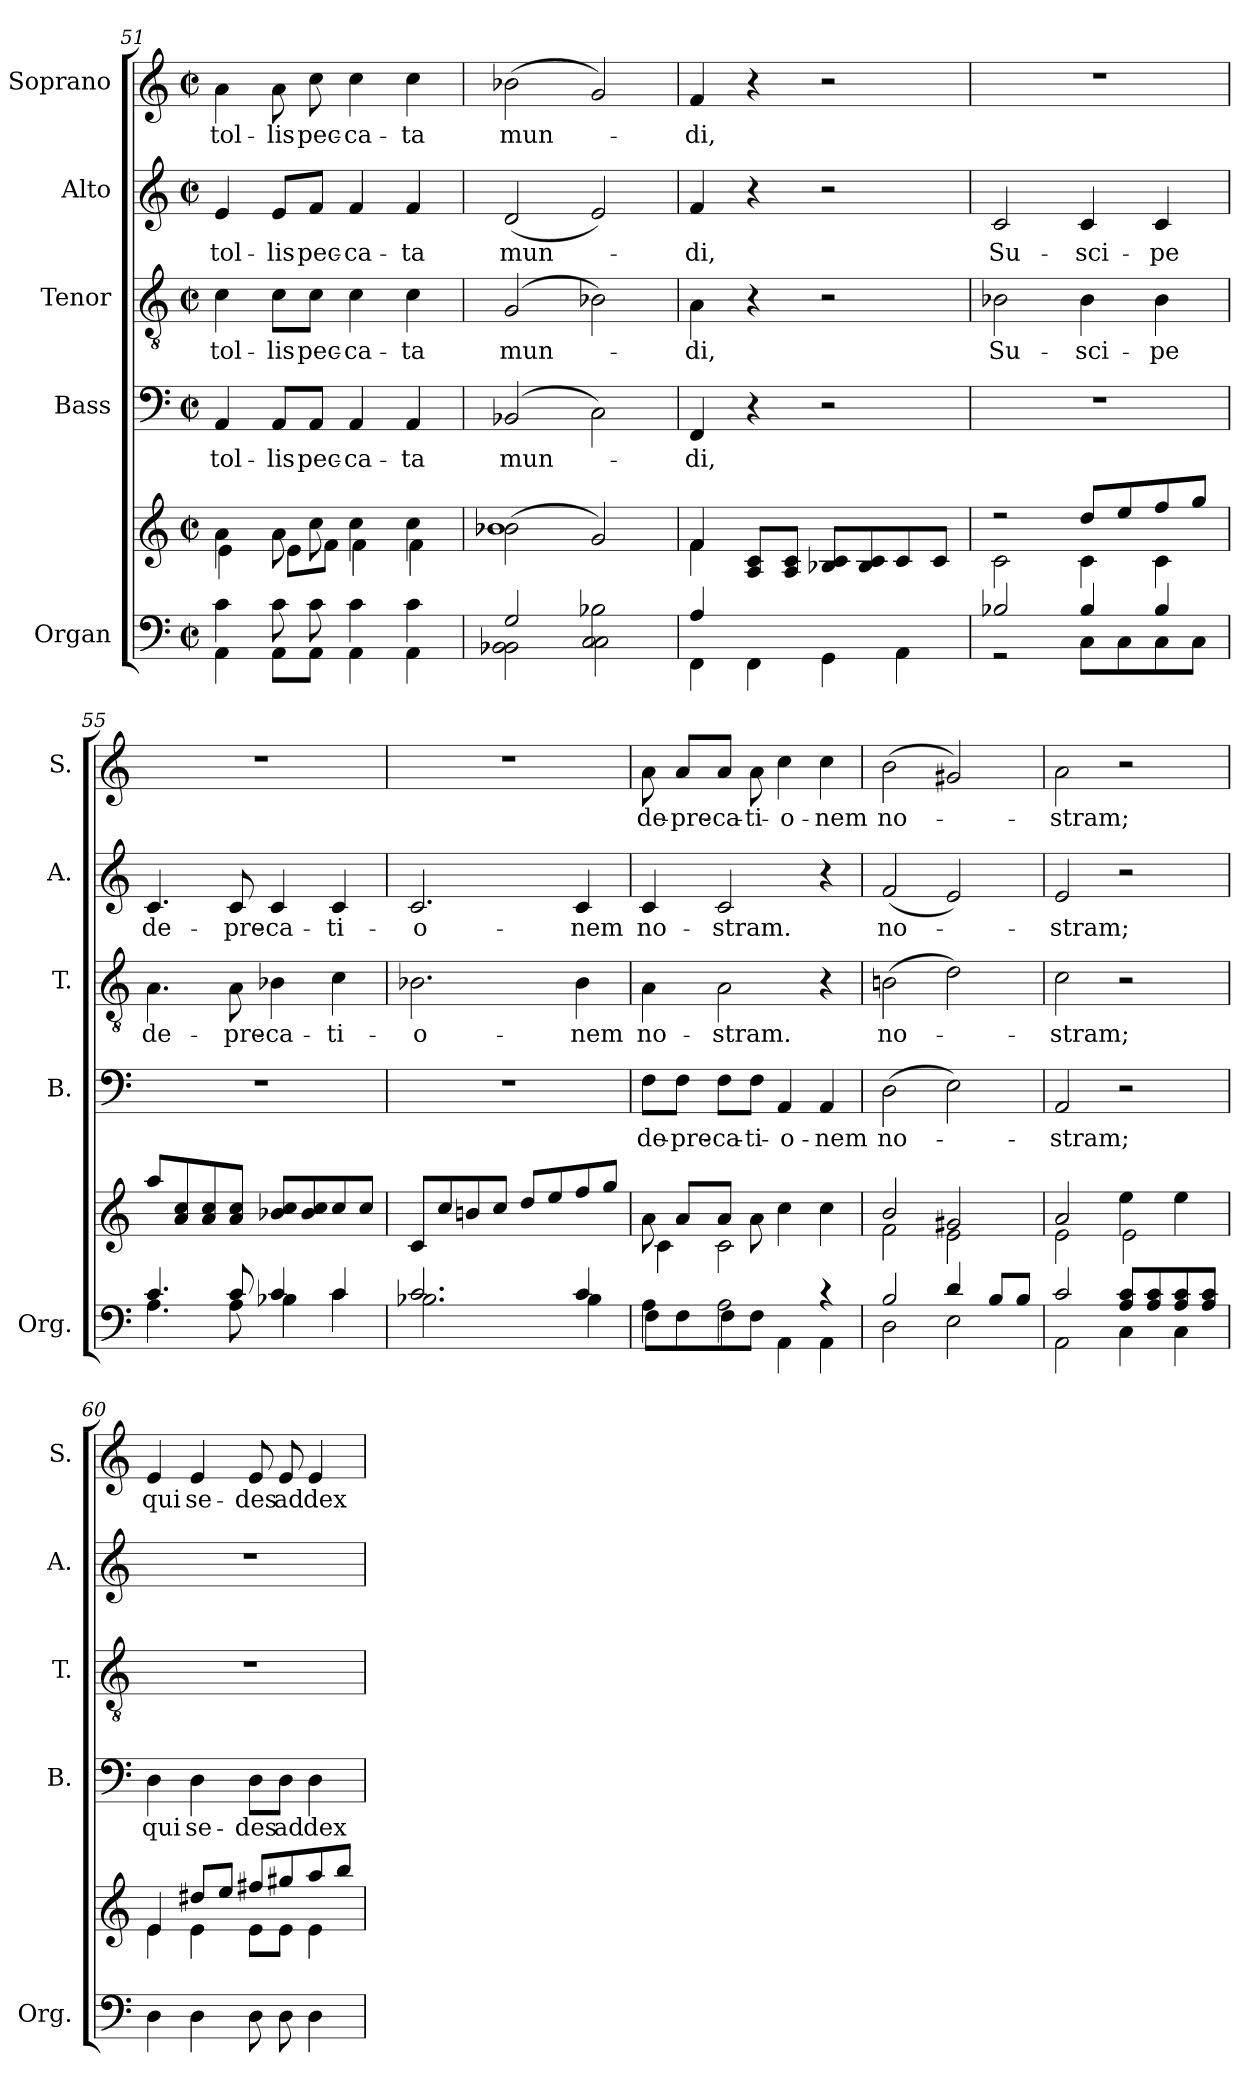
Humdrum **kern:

**kern	**kern	**kern	**text	**kern	**text	**kern	**text	**kern	**text
*part5	*part5	*part4	*part4	*part3	*part3	*part2	*part2	*part1	*part1
*staff6	*staff5	*staff4	*staff4	*staff3	*staff3	*staff2	*staff2	*staff1	*staff1
*I"Organ	*	*I"Bass	*	*I"Tenor	*	*I"Alto	*	*I"Soprano	*
*I'Org.	*	*I'B.	*	*I'T.	*	*I'A.	*	*I'S.	*
*clefF4	*clefG2	*clefF4	*	*clefGv2	*	*clefG2	*	*clefG2	*
*k[]	*k[]	*k[]	*	*k[]	*	*k[]	*	*k[]	*
*M4/4	*M4/4	*M4/4	*	*M4/4	*	*M4/4	*	*M4/4	*
*met(c|)	*met(c|)	*met(c|)	*	*met(c|)	*	*met(c|)	*	*met(c|)	*
=51	=51	=51	=51	=51	=51	=51	=51	=51	=51
*^	*^	*	*	*	*	*	*	*	*
!	!	!	!	!	!LO:LY:b	!	!LO:LY:b	!	!LO:LY:b	!	!LO:LY:b
4c\	4AA\	4a\	4e\	4AA/	tol-	4c\	tol-	4e/	tol-	4a\	tol-
!	!	!	!	!	!LO:LY:b	!	!LO:LY:b	!	!LO:LY:b	!	!LO:LY:b
8c\	8AA\L	8a\	8e\L	8AA/L	-lis	8c\L	-lis	8e/L	-lis	8a\	-lis
!	!	!	!	!	!LO:LY:b	!	!LO:LY:b	!	!LO:LY:b	!	!LO:LY:b
8c\	8AA\J	8cc\	8f\J	8AA/J	pec-	8c\J	pec-	8f/J	pec-	8cc\	pec-
!	!	!	!	!	!LO:LY:b	!	!LO:LY:b	!	!LO:LY:b	!	!LO:LY:b
4c\	4AA\	4cc\	4f\	4AA/	-ca-	4c\	-ca-	4f/	-ca-	4cc\	-ca-
!	!	!	!	!	!LO:LY:b	!	!LO:LY:b	!	!LO:LY:b	!	!LO:LY:b
4c\	4AA\	4cc\	4f\	4AA/	-ta	4c\	-ta	4f/	-ta	4cc\	-ta
!!LO:PB:g=z
=52	=52	=52	=52	=52	=52	=52	=52	=52	=52	=52	=52
!	!	!	!	!	!LO:LY:b	!	!LO:LY:b	!	!LO:LY:b	!	!LO:LY:b
2G/	2BB-X\ 2BB-\	(>2b-X\	1b-	(>2BB-X/	mun-	(>2G/	mun-	(<2d/	mun-	(>2b-X\	mun-
2B-X\	2C\ 2C\	2g/)	.	2C\)	.	2B-X\)	.	2e/)	.	2g/)	.
=53	=53	=53	=53	=53	=53	=53	=53	=53	=53	=53	=53
!	!	!	!	!	!LO:LY:b	!	!LO:LY:b	!	!LO:LY:b	!	!LO:LY:b
4A/	4FF\	4f/	4f\	4FF/	-di,	4A\	-di,	4f/	-di,	4f/	-di,
4ryy	4FF\	8A/ 8c/L	2.ryy	4r	.	4r	.	4r	.	4r	.
.	.	8A/ 8c/J	.	.	.	.	.	.	.	.	.
2ryy	4GG\	8B-X/ 8c/L	.	2r	.	2r	.	2r	.	2r	.
.	.	8B-/ 8c/	.	.	.	.	.	.	.	.	.
.	4AA\	8c/	.	.	.	.	.	.	.	.	.
.	.	8c/J	.	.	.	.	.	.	.	.	.
=54	=54	=54	=54	=54	=54	=54	=54	=54	=54	=54	=54
!	!	!	!	!	!	!	!LO:LY:b	!	!LO:LY:b	!	!
2B-X/	2r	2r	2c\	1r	.	2B-X\	Su-	2c/	Su-	1r	.
!	!	!	!	!	!	!	!LO:LY:b	!	!LO:LY:b	!	!
4B-/	8C\L	8dd/L	4c\	.	.	4B-\	-sci-	4c/	-sci-	.	.
.	8C\	8ee/	.	.	.	.	.	.	.	.	.
!	!	!	!	!	!	!	!LO:LY:b	!	!LO:LY:b	!	!
4B-/	8C\	8ff/	4c\	.	.	4B-\	-pe	4c/	-pe	.	.
.	8C\J	8gg/J	.	.	.	.	.	.	.	.	.
*	*	*v	*v	*	*	*	*	*	*	*	*
=55	=55	=55	=55	=55	=55	=55	=55	=55	=55	=55
!	!	!	!	!	!	!LO:LY:b	!	!LO:LY:b	!	!
4.c/	4.A\	8aa/L	1r	.	4.A\	de-	4.c/	de-	1r	.
.	.	8a/ 8cc/	.	.	.	.	.	.	.	.
.	.	8a/ 8cc/	.	.	.	.	.	.	.	.
!	!	!	!	!	!	!LO:LY:b	!	!LO:LY:b	!	!
8c/	8A\	8a/ 8cc/J	.	.	8A\	-pre-	8c/	-pre-	.	.
!	!	!	!	!	!	!LO:LY:b	!	!LO:LY:b	!	!
4c/	4B-X\	8b-X/ 8cc/L	.	.	4B-X\	-ca-	4c/	-ca-	.	.
.	.	8b-/ 8cc/	.	.	.	.	.	.	.	.
!	!	!	!	!	!	!LO:LY:b	!	!LO:LY:b	!	!
4c/	4c\	8cc/	.	.	4c\	-ti-	4c/	-ti-	.	.
.	.	8cc/J	.	.	.	.	.	.	.	.
=56	=56	=56	=56	=56	=56	=56	=56	=56	=56	=56
!	!	!	!	!	!	!LO:LY:b	!	!LO:LY:b	!	!
2.c/	2.B-X\	8c/L	1r	.	2.B-X\	-o-	2.c/	-o-	1r	.
.	.	8cc/	.	.	.	.	.	.	.	.
.	.	8bn/	.	.	.	.	.	.	.	.
.	.	8cc/J	.	.	.	.	.	.	.	.
.	.	8dd/L	.	.	.	.	.	.	.	.
.	.	8ee/	.	.	.	.	.	.	.	.
!	!	!	!	!	!	!LO:LY:b	!	!LO:LY:b	!	!
4c/	4B-\	8ff/	.	.	4B-\	-nem	4c/	-nem	.	.
.	.	8gg/J	.	.	.	.	.	.	.	.
=57	=57	=57	=57	=57	=57	=57	=57	=57	=57	=57
*	*	*^	*	*	*	*	*	*	*	*
!	!	!	!	!	!LO:LY:b	!	!LO:LY:b	!	!LO:LY:b	!	!LO:LY:b
4A\	8F\L	8a\	4c\	8F\L	de-	4A\	no-	4c/	no-	8a\	de-
!	!	!	!	!	!LO:LY:b	!	!	!	!	!	!LO:LY:b
.	8F\	8a/L	.	8F\J	-pre-	.	.	.	.	8a/L	-pre-
!	!	!	!	!	!LO:LY:b	!	!LO:LY:b	!	!LO:LY:b	!	!LO:LY:b
2A\	8F\	8a/J	2c\	8F\L	-ca-	2A\	-stram.	2c/	-stram.	8a/J	-ca-
!	!	!	!	!	!LO:LY:b	!	!	!	!	!	!LO:LY:b
.	8F\J	8a\	.	8F\J	-ti-	.	.	.	.	8a\	-ti-
!	!	!	!	!	!LO:LY:b	!	!	!	!	!	!LO:LY:b
.	4AA\	4cc\	.	4AA/	-o-	.	.	.	.	4cc\	-o-
!	!	!	!	!	!LO:LY:b	!	!	!	!	!	!LO:LY:b
4r	4AA\	4cc\	4ryy	4AA/	-nem	4r	.	4r	.	4cc\	-nem
=58	=58	=58	=58	=58	=58	=58	=58	=58	=58	=58	=58
!	!	!	!	!	!LO:LY:b	!	!LO:LY:b	!	!LO:LY:b	!	!LO:LY:b
2B/	2D\	2b/	2f\	(>2D\	-no-	(>2Bn\	-no-	(<2f/	-no-	(>2b\	-no-
4d/	2E\	2g#X/	2e\	2E\)	.	2d\)	.	2e/)	.	2g#X/)	.
8B/L	.	.	.	.	.	.	.	.	.	.	.
8B/J	.	.	.	.	.	.	.	.	.	.	.
!!LO:LB:g=z
=59	=59	=59	=59	=59	=59	=59	=59	=59	=59	=59	=59
!	!	!	!	!	!LO:LY:b	!	!LO:LY:b	!	!LO:LY:b	!	!LO:LY:b
2c/	2AA\	2a/	2e\	2AA/	-stram;	2c\	-stram;	2e/	-stram;	2a\	-stram;
8A/ 8c/L	4C\	4ee\	2e\	2r	.	2r	.	2r	.	2r	.
8A/ 8c/	.	.	.	.	.	.	.	.	.	.	.
8A/ 8c/	4C\	4ee\	.	.	.	.	.	.	.	.	.
8A/ 8c/J	.	.	.	.	.	.	.	.	.	.	.
*v	*v	*	*	*	*	*	*	*	*	*	*
=60	=60	=60	=60	=60	=60	=60	=60	=60	=60	=60
!	!	!	!	!LO:LY:b	!	!	!	!	!	!LO:LY:b
4D\	4e/	4e\	4D\	-qui	1r	.	1r	.	4e/	-qui
!	!	!	!	!LO:LY:b	!	!	!	!	!	!LO:LY:b
4D\	8dd#X/L	4e\	4D\	se-	.	.	.	.	4e/	se-
.	8ee/J	.	.	.	.	.	.	.	.	.
!	!	!	!	!LO:LY:b	!	!	!	!	!	!LO:LY:b
8D\	8ff#X/L	8e\L	8D\L	-des	.	.	.	.	8e/	-des
!	!	!	!	!LO:LY:b	!	!	!	!	!	!LO:LY:b
8D\	8gg#X/	8e\J	8D\J	ad	.	.	.	.	8e/	ad
!	!	!	!	!LO:LY:b	!	!	!	!	!	!LO:LY:b
4D\	8aa/	4e\	4D\	dex-	.	.	.	.	4e/	dex-
.	8bb/J	.	.	.	.	.	.	.	.	.
*	*v	*v	*	*	*	*	*	*	*	*
=	=	=	=	=	=	=	=	=	=
*-	*-	*-	*-	*-	*-	*-	*-	*-	*-
